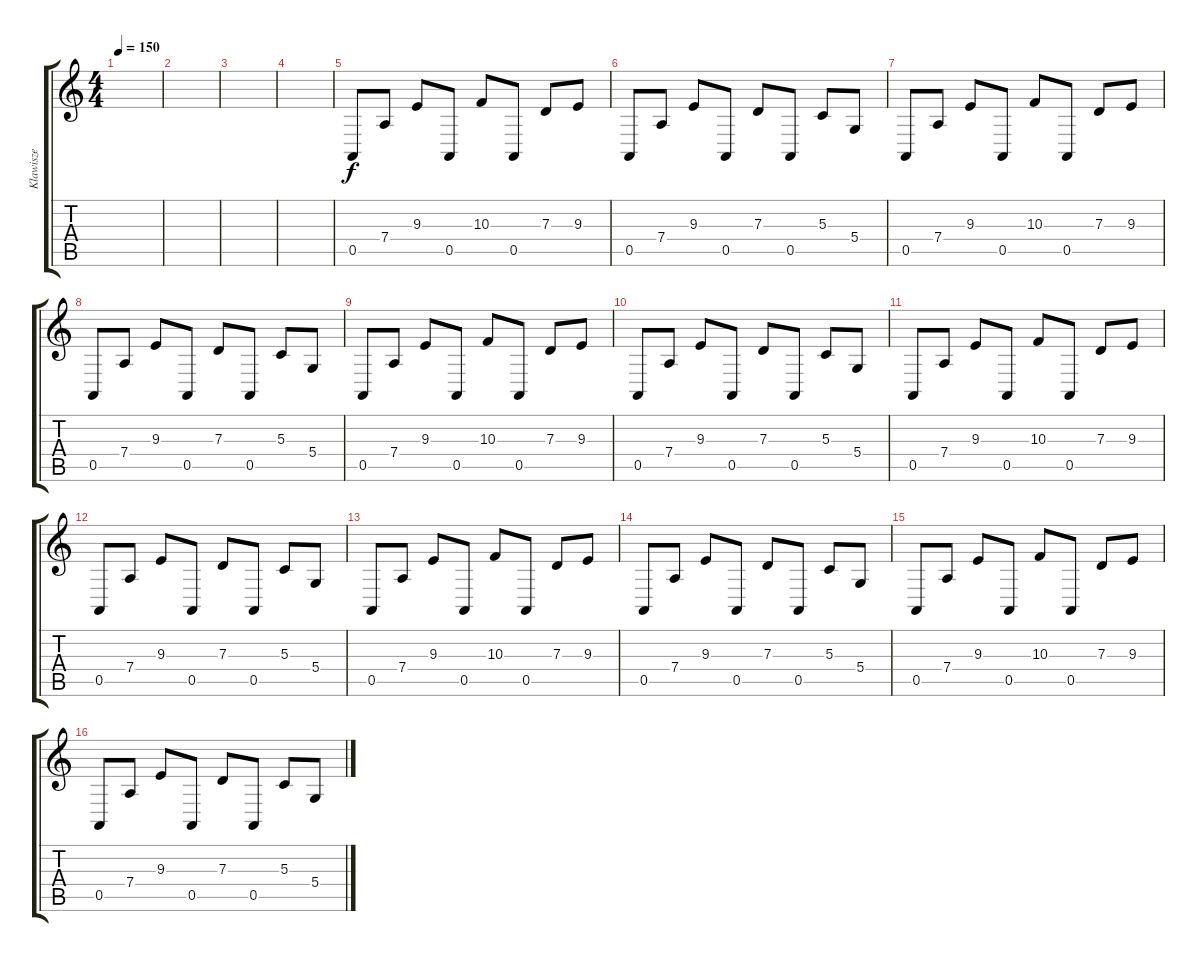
\track ("Klawisze" "Klawisze") {instrument stringensemble1}
\staff {score tabs}
\tuning (E4 B3 G3 D3 A2 E2) {hide}
\ts (4 4)
\tempo 150
\clef g2
\ks c
|
|
|
|
0.5.8 7.4.8 9.3.8 0.5.8 10.3.8 0.5.8 7.3.8 9.3.8 |
0.5.8 7.4.8 9.3.8 0.5.8 7.3.8 0.5.8 5.3.8 5.4.8 |
0.5.8 7.4.8 9.3.8 0.5.8 10.3.8 0.5.8 7.3.8 9.3.8 |
0.5.8 7.4.8 9.3.8 0.5.8 7.3.8 0.5.8 5.3.8 5.4.8 |
0.5.8 7.4.8 9.3.8 0.5.8 10.3.8 0.5.8 7.3.8 9.3.8 |
0.5.8 7.4.8 9.3.8 0.5.8 7.3.8 0.5.8 5.3.8 5.4.8 |
0.5.8 7.4.8 9.3.8 0.5.8 10.3.8 0.5.8 7.3.8 9.3.8 |
0.5.8 7.4.8 9.3.8 0.5.8 7.3.8 0.5.8 5.3.8 5.4.8 |
0.5.8 7.4.8 9.3.8 0.5.8 10.3.8 0.5.8 7.3.8 9.3.8 |
0.5.8 7.4.8 9.3.8 0.5.8 7.3.8 0.5.8 5.3.8 5.4.8 |
0.5.8 7.4.8 9.3.8 0.5.8 10.3.8 0.5.8 7.3.8 9.3.8 |
0.5.8 7.4.8 9.3.8 0.5.8 7.3.8 0.5.8 5.3.8 5.4.8
